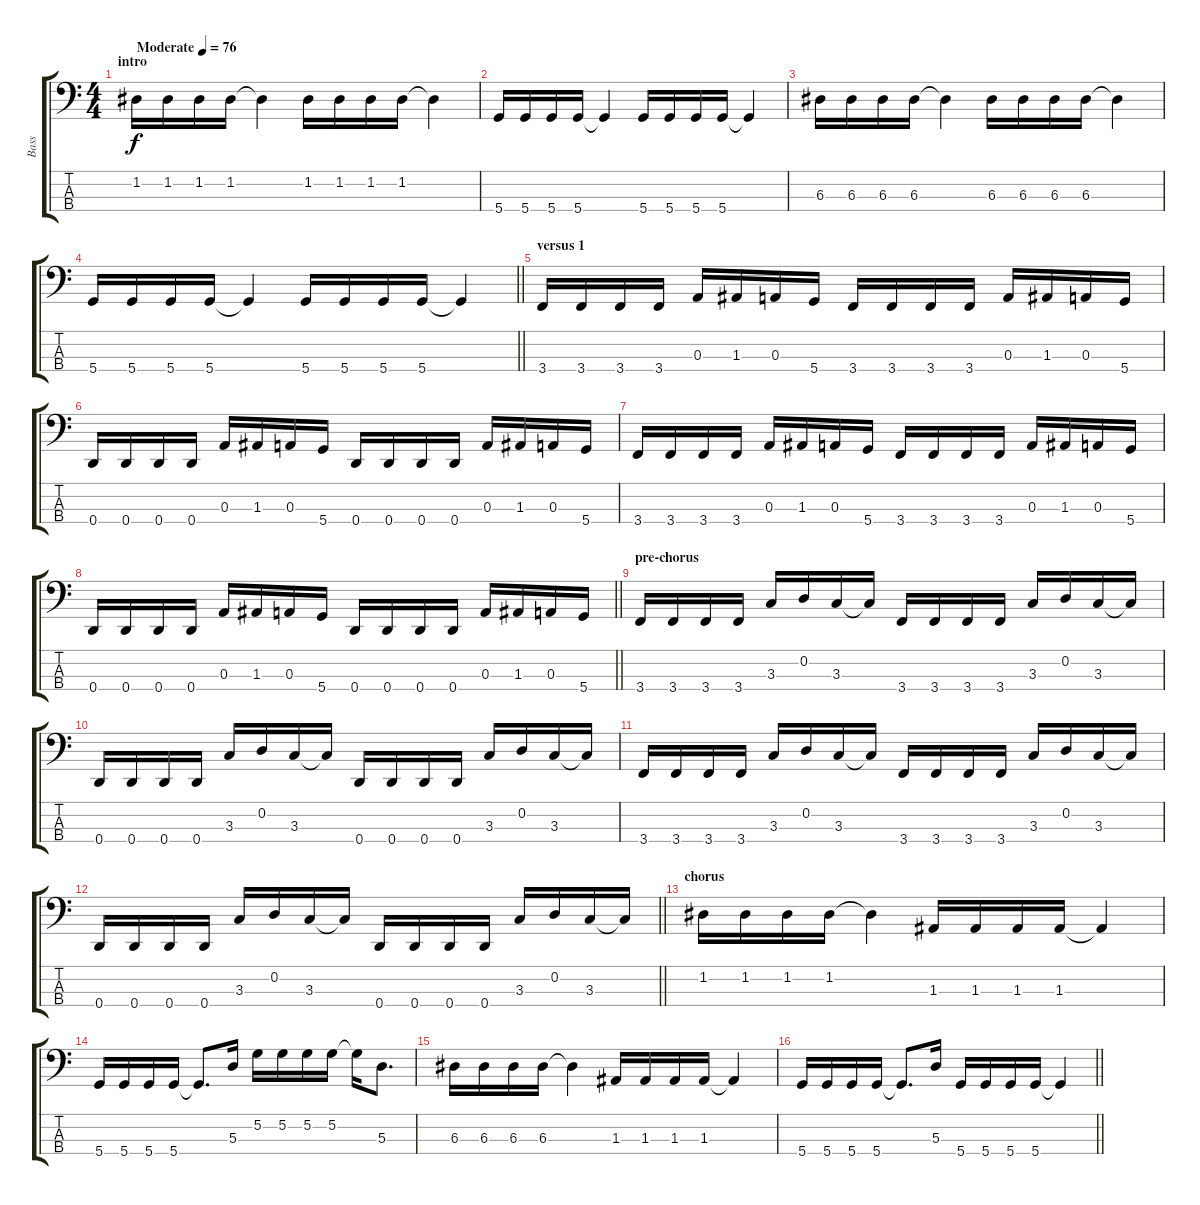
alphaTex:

\track ("Bass" "Bass") {instrument electricbasspick}
\staff {score tabs}
\tuning (G2 D2 A1 D1) {hide}
\ts (4 4)
\section ("" "intro")
\tempo (76 "Moderate")
\clef f4
\ks c
1.2.16{dy f instrument electricbasspick} 1.2.16 1.2.16 1.2.16 1.2{t}.4 1.2.16 1.2.16 1.2.16 1.2.16 1.2{t}.4 |
5.4.16 5.4.16 5.4.16 5.4.16 5.4{t}.4 5.4.16 5.4.16 5.4.16 5.4.16 5.4{t}.4 |
6.3.16 6.3.16 6.3.16 6.3.16 6.3{t}.4 6.3.16 6.3.16 6.3.16 6.3.16 6.3{t}.4 |
\barLineRight lightlight
5.4.16 5.4.16 5.4.16 5.4.16 5.4{t}.4 5.4.16 5.4.16 5.4.16 5.4.16 5.4{t}.4 |
\section ("" "versus 1")
3.4.16 3.4.16 3.4.16 3.4.16 0.3.16 1.3.16 0.3.16 5.4.16 3.4.16 3.4.16 3.4.16 3.4.16 0.3.16 1.3.16 0.3.16 5.4.16 |
0.4.16 0.4.16 0.4.16 0.4.16 0.3.16 1.3.16 0.3.16 5.4.16 0.4.16 0.4.16 0.4.16 0.4.16 0.3.16 1.3.16 0.3.16 5.4.16 |
3.4.16 3.4.16 3.4.16 3.4.16 0.3.16 1.3.16 0.3.16 5.4.16 3.4.16 3.4.16 3.4.16 3.4.16 0.3.16 1.3.16 0.3.16 5.4.16 |
\barLineRight lightlight
0.4.16 0.4.16 0.4.16 0.4.16 0.3.16 1.3.16 0.3.16 5.4.16 0.4.16 0.4.16 0.4.16 0.4.16 0.3.16 1.3.16 0.3.16 5.4.16 |
\section ("" "pre-chorus")
3.4.16 3.4.16 3.4.16 3.4.16 3.3.16 0.2.16 3.3.16 3.3{t}.16 3.4.16 3.4.16 3.4.16 3.4.16 3.3.16 0.2.16 3.3.16 3.3{t}.16 |
0.4.16 0.4.16 0.4.16 0.4.16 3.3.16 0.2.16 3.3.16 3.3{t}.16 0.4.16 0.4.16 0.4.16 0.4.16 3.3.16 0.2.16 3.3.16 3.3{t}.16 |
3.4.16 3.4.16 3.4.16 3.4.16 3.3.16 0.2.16 3.3.16 3.3{t}.16 3.4.16 3.4.16 3.4.16 3.4.16 3.3.16 0.2.16 3.3.16 3.3{t}.16 |
\barLineRight lightlight
0.4.16 0.4.16 0.4.16 0.4.16 3.3.16 0.2.16 3.3.16 3.3{t}.16 0.4.16 0.4.16 0.4.16 0.4.16 3.3.16 0.2.16 3.3.16 3.3{t}.16 |
\section ("" "chorus")
1.2.16 1.2.16 1.2.16 1.2.16 1.2{t}.4 1.3.16 1.3.16 1.3.16 1.3.16 1.3{t}.4 |
5.4.16 5.4.16 5.4.16 5.4.16 5.4{t}.8{d} 5.3.16 5.2.16 5.2.16 5.2.16 5.2.16 5.2{t}.16 5.3.8{d} |
6.3.16 6.3.16 6.3.16 6.3.16 6.3{t}.4 1.3.16 1.3.16 1.3.16 1.3.16 1.3{t}.4 |
\barLineRight lightlight
5.4.16 5.4.16 5.4.16 5.4.16 5.4{t}.8{d} 5.3.16 5.4.16 5.4.16 5.4.16 5.4.16 5.4{t}.4
